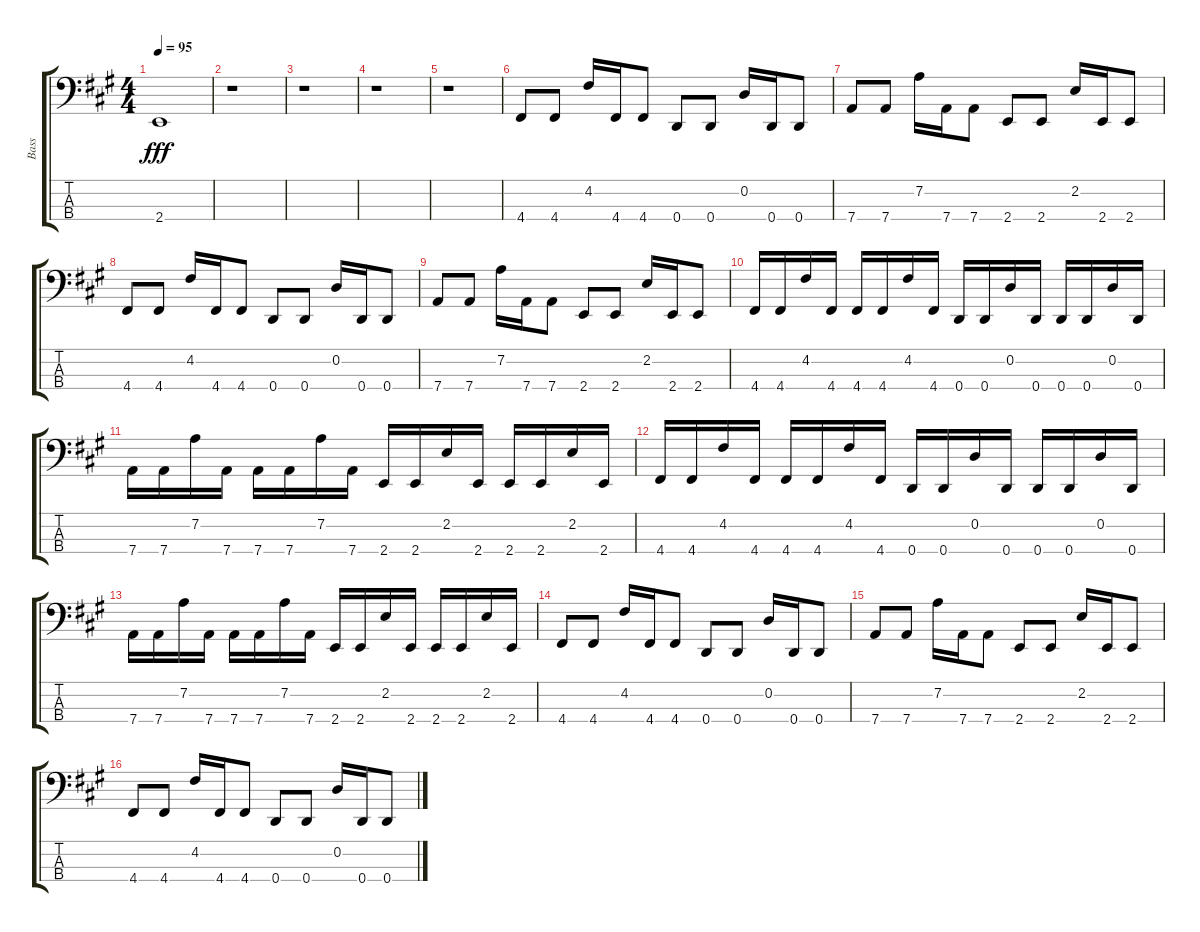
\track ("Bass" "Bass") {instrument electricbassfinger}
\staff {score tabs}
\tuning (G2 D2 A1 D1) {hide}
\ts (4 4)
\tempo 95
\clef f4
\ks a
2.4{t}.1{dy fff} |
r.1 |
r.1 |
r.1 |
r.1 |
4.4.8 4.4.8 4.2.16 4.4.16 4.4.8 0.4.8 0.4.8 0.2.16 0.4.16 0.4.8 |
7.4.8 7.4.8 7.2.16 7.4.16 7.4.8 2.4.8 2.4.8 2.2.16 2.4.16 2.4.8 |
4.4.8 4.4.8 4.2.16 4.4.16 4.4.8 0.4.8 0.4.8 0.2.16 0.4.16 0.4.8 |
7.4.8 7.4.8 7.2.16 7.4.16 7.4.8 2.4.8 2.4.8 2.2.16 2.4.16 2.4.8 |
4.4.16 4.4.16 4.2.16 4.4.16 4.4.16 4.4.16 4.2.16 4.4.16 0.4.16 0.4.16 0.2.16 0.4.16 0.4.16 0.4.16 0.2.16 0.4.16 |
7.4.16 7.4.16 7.2.16 7.4.16 7.4.16 7.4.16 7.2.16 7.4.16 2.4.16 2.4.16 2.2.16 2.4.16 2.4.16 2.4.16 2.2.16 2.4.16 |
4.4.16 4.4.16 4.2.16 4.4.16 4.4.16 4.4.16 4.2.16 4.4.16 0.4.16 0.4.16 0.2.16 0.4.16 0.4.16 0.4.16 0.2.16 0.4.16 |
7.4.16 7.4.16 7.2.16 7.4.16 7.4.16 7.4.16 7.2.16 7.4.16 2.4.16 2.4.16 2.2.16 2.4.16 2.4.16 2.4.16 2.2.16 2.4.16 |
4.4.8 4.4.8 4.2.16 4.4.16 4.4.8 0.4.8 0.4.8 0.2.16 0.4.16 0.4.8 |
7.4.8 7.4.8 7.2.16 7.4.16 7.4.8 2.4.8 2.4.8 2.2.16 2.4.16 2.4.8 |
4.4.8 4.4.8 4.2.16 4.4.16 4.4.8 0.4.8 0.4.8 0.2.16 0.4.16 0.4.8
